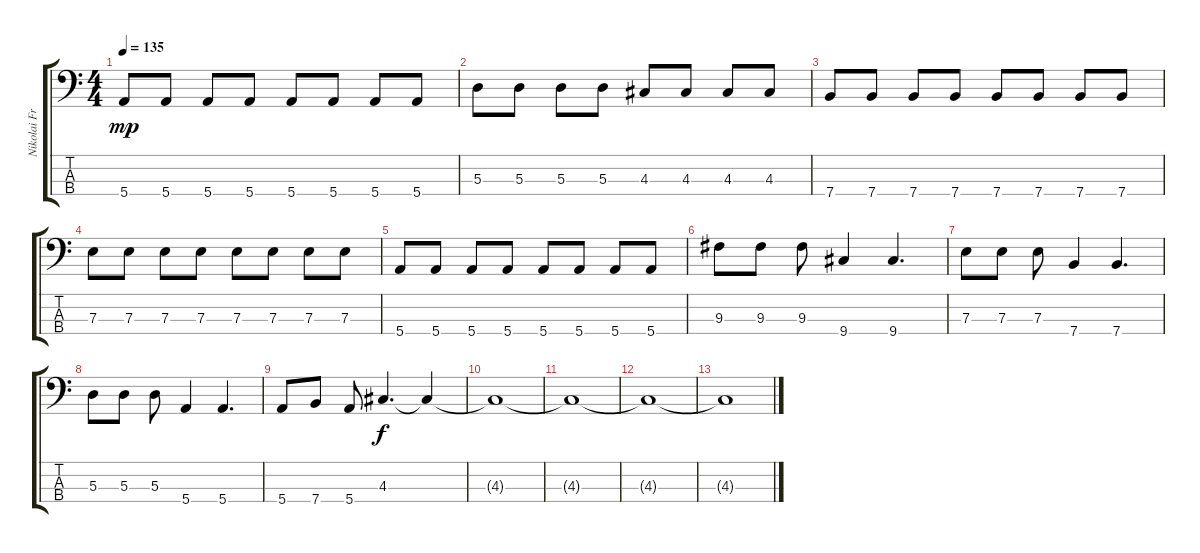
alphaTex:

\track ("Nikolai Fraiture" "Nikolai Fr") {instrument electricbassfinger}
\staff {score tabs}
\tuning (G2 D2 A1 E1) {hide}
\ts (4 4)
\tempo 135
\clef f4
\ks c
5.4.8{dy mp} 5.4.8 5.4.8 5.4.8 5.4.8 5.4.8 5.4.8 5.4.8 |
5.3.8 5.3.8 5.3.8 5.3.8 4.3.8 4.3.8 4.3.8 4.3.8 |
7.4.8 7.4.8 7.4.8 7.4.8 7.4.8 7.4.8 7.4.8 7.4.8 |
7.3.8 7.3.8 7.3.8 7.3.8 7.3.8 7.3.8 7.3.8 7.3.8 |
5.4.8 5.4.8 5.4.8 5.4.8 5.4.8 5.4.8 5.4.8 5.4.8 |
9.3.8 9.3.8 9.3.8 9.4.4 9.4.4{d} |
7.3.8 7.3.8 7.3.8 7.4.4 7.4.4{d} |
5.3.8 5.3.8 5.3.8 5.4.4 5.4.4{d} |
5.4.8 7.4.8 5.4.8 4.3.4{d dy f} 4.3{t}.4 |
4.3{t}.1 |
4.3{t}.1 |
4.3{t}.1 |
4.3{t}.1
